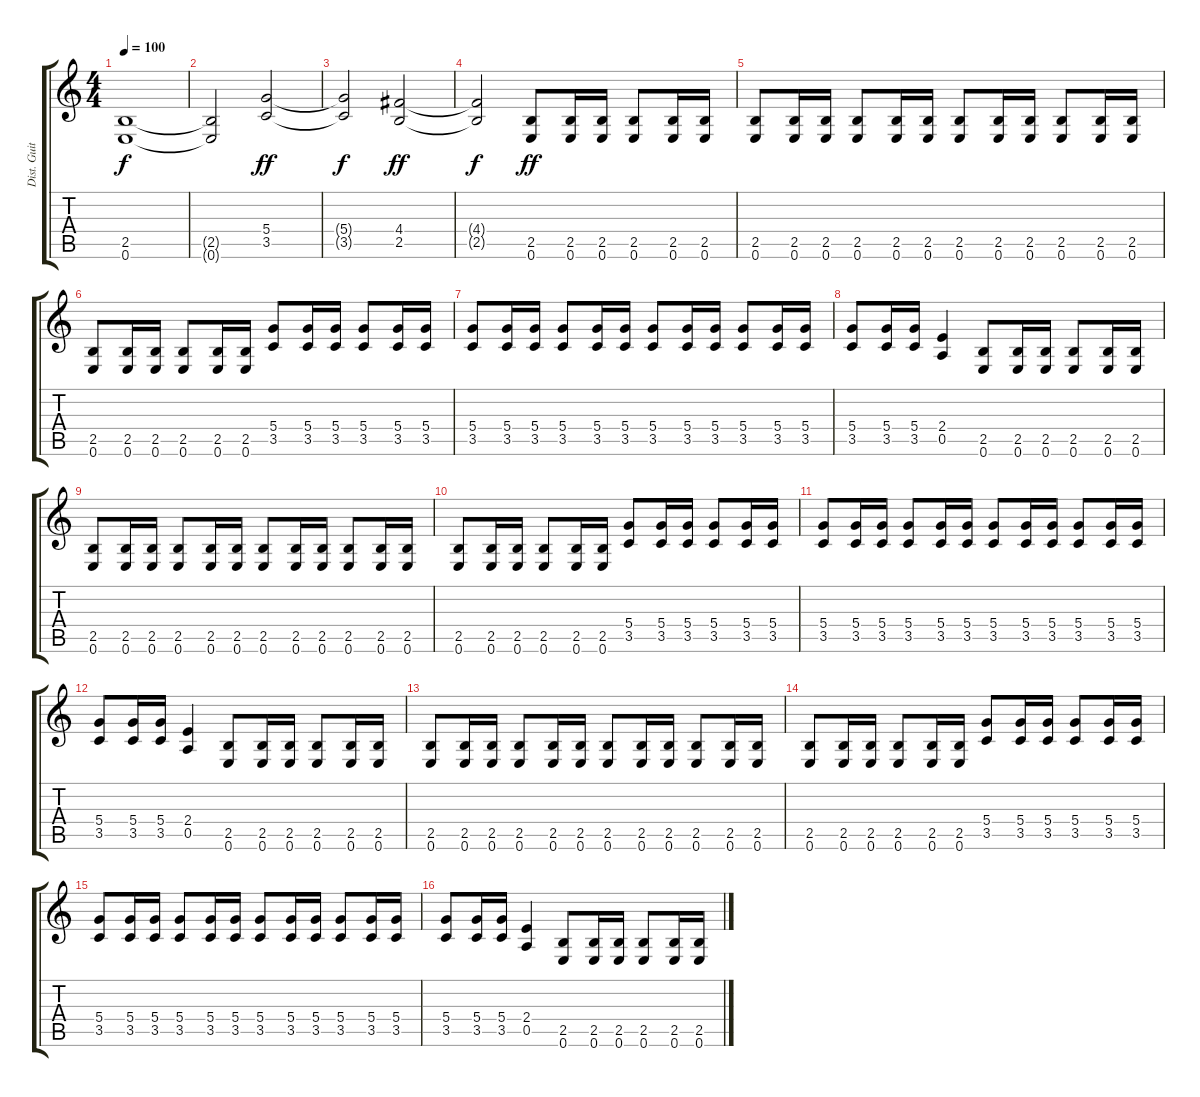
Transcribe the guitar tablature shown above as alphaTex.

\track ("Dist. Guitar" "Dist. Guit") {instrument distortionguitar}
\staff {score tabs}
\tuning (E4 B3 G3 D3 A2 E2) {hide}
\ts (4 4)
\tempo 100
\clef g2
\ks c
(2.5{t} 0.6{t}).1{dy f} |
(2.5{t} 0.6{t}).2 (5.4 3.5).2{dy ff} |
(5.4{t} 3.5{t}).2{dy f} (4.4 2.5).2{dy ff} |
(4.4{t} 2.5{t}).2{dy f} (2.5 0.6).8{dy ff} (2.5 0.6).16 (2.5 0.6).16 (2.5 0.6).8 (2.5 0.6).16 (2.5 0.6).16 |
(2.5 0.6).8 (2.5 0.6).16 (2.5 0.6).16 (2.5 0.6).8 (2.5 0.6).16 (2.5 0.6).16 (2.5 0.6).8 (2.5 0.6).16 (2.5 0.6).16 (2.5 0.6).8 (2.5 0.6).16 (2.5 0.6).16 |
(2.5 0.6).8 (2.5 0.6).16 (2.5 0.6).16 (2.5 0.6).8 (2.5 0.6).16 (2.5 0.6).16 (5.4 3.5).8 (5.4 3.5).16 (5.4 3.5).16 (5.4 3.5).8 (5.4 3.5).16 (5.4 3.5).16 |
(5.4 3.5).8 (5.4 3.5).16 (5.4 3.5).16 (5.4 3.5).8 (5.4 3.5).16 (5.4 3.5).16 (5.4 3.5).8 (5.4 3.5).16 (5.4 3.5).16 (5.4 3.5).8 (5.4 3.5).16 (5.4 3.5).16 |
(5.4 3.5).8 (5.4 3.5).16 (5.4 3.5).16 (2.4 0.5).4 (2.5 0.6).8 (2.5 0.6).16 (2.5 0.6).16 (2.5 0.6).8 (2.5 0.6).16 (2.5 0.6).16 |
(2.5 0.6).8 (2.5 0.6).16 (2.5 0.6).16 (2.5 0.6).8 (2.5 0.6).16 (2.5 0.6).16 (2.5 0.6).8 (2.5 0.6).16 (2.5 0.6).16 (2.5 0.6).8 (2.5 0.6).16 (2.5 0.6).16 |
(2.5 0.6).8 (2.5 0.6).16 (2.5 0.6).16 (2.5 0.6).8 (2.5 0.6).16 (2.5 0.6).16 (5.4 3.5).8 (5.4 3.5).16 (5.4 3.5).16 (5.4 3.5).8 (5.4 3.5).16 (5.4 3.5).16 |
(5.4 3.5).8 (5.4 3.5).16 (5.4 3.5).16 (5.4 3.5).8 (5.4 3.5).16 (5.4 3.5).16 (5.4 3.5).8 (5.4 3.5).16 (5.4 3.5).16 (5.4 3.5).8 (5.4 3.5).16 (5.4 3.5).16 |
(5.4 3.5).8 (5.4 3.5).16 (5.4 3.5).16 (2.4 0.5).4 (2.5 0.6).8 (2.5 0.6).16 (2.5 0.6).16 (2.5 0.6).8 (2.5 0.6).16 (2.5 0.6).16 |
(2.5 0.6).8 (2.5 0.6).16 (2.5 0.6).16 (2.5 0.6).8 (2.5 0.6).16 (2.5 0.6).16 (2.5 0.6).8 (2.5 0.6).16 (2.5 0.6).16 (2.5 0.6).8 (2.5 0.6).16 (2.5 0.6).16 |
(2.5 0.6).8 (2.5 0.6).16 (2.5 0.6).16 (2.5 0.6).8 (2.5 0.6).16 (2.5 0.6).16 (5.4 3.5).8 (5.4 3.5).16 (5.4 3.5).16 (5.4 3.5).8 (5.4 3.5).16 (5.4 3.5).16 |
(5.4 3.5).8 (5.4 3.5).16 (5.4 3.5).16 (5.4 3.5).8 (5.4 3.5).16 (5.4 3.5).16 (5.4 3.5).8 (5.4 3.5).16 (5.4 3.5).16 (5.4 3.5).8 (5.4 3.5).16 (5.4 3.5).16 |
(5.4 3.5).8 (5.4 3.5).16 (5.4 3.5).16 (2.4 0.5).4 (2.5 0.6).8 (2.5 0.6).16 (2.5 0.6).16 (2.5 0.6).8 (2.5 0.6).16 (2.5 0.6).16
